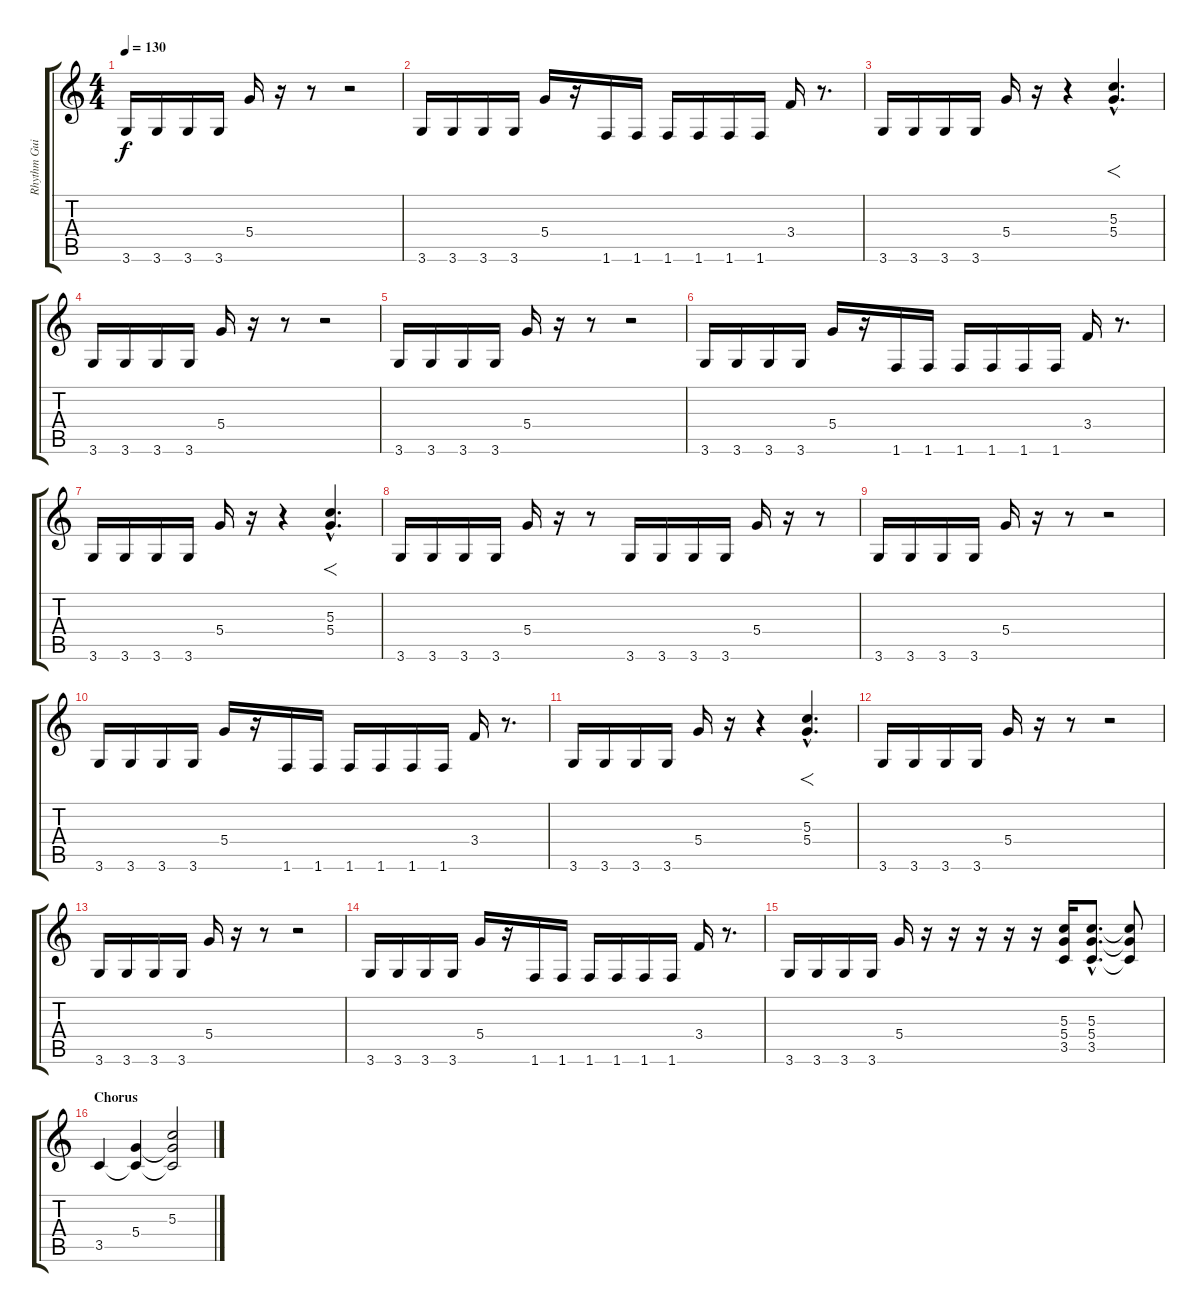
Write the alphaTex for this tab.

\track ("Rhythm Guitar" "Rhythm Gui") {instrument overdrivenguitar}
\staff {score tabs}
\tuning (E4 B3 G3 D3 A2 E2) {hide}
\ts (4 4)
\tempo 130
\clef g2
\ks c
3.6.16{dy f} 3.6.16 3.6.16 3.6.16 5.4.16 r.16 r.8 r.2 |
3.6.16 3.6.16 3.6.16 3.6.16 5.4.16 r.16 1.6.16 1.6.16 1.6.16 1.6.16 1.6.16 1.6.16 3.4.16 r.8{d} |
3.6.16 3.6.16 3.6.16 3.6.16 5.4.16 r.16 r.4 (5.3{hac} 5.4{hac}).4{f d} |
3.6.16 3.6.16 3.6.16 3.6.16 5.4.16 r.16 r.8 r.2 |
3.6.16 3.6.16 3.6.16 3.6.16 5.4.16 r.16 r.8 r.2 |
3.6.16 3.6.16 3.6.16 3.6.16 5.4.16 r.16 1.6.16 1.6.16 1.6.16 1.6.16 1.6.16 1.6.16 3.4.16 r.8{d} |
3.6.16 3.6.16 3.6.16 3.6.16 5.4.16 r.16 r.4 (5.3{hac} 5.4{hac}).4{f d} |
3.6.16 3.6.16 3.6.16 3.6.16 5.4.16 r.16 r.8 3.6.16 3.6.16 3.6.16 3.6.16 5.4.16 r.16 r.8 |
3.6.16 3.6.16 3.6.16 3.6.16 5.4.16 r.16 r.8 r.2 |
3.6.16 3.6.16 3.6.16 3.6.16 5.4.16 r.16 1.6.16 1.6.16 1.6.16 1.6.16 1.6.16 1.6.16 3.4.16 r.8{d} |
3.6.16 3.6.16 3.6.16 3.6.16 5.4.16 r.16 r.4 (5.3{hac} 5.4{hac}).4{f d} |
3.6.16 3.6.16 3.6.16 3.6.16 5.4.16 r.16 r.8 r.2 |
3.6.16 3.6.16 3.6.16 3.6.16 5.4.16 r.16 r.8 r.2 |
3.6.16 3.6.16 3.6.16 3.6.16 5.4.16 r.16 1.6.16 1.6.16 1.6.16 1.6.16 1.6.16 1.6.16 3.4.16 r.8{d} |
3.6.16 3.6.16 3.6.16 3.6.16 5.4.16 r.16 r.16 r.16 r.16 r.16 (5.3 5.4 3.5).16 (5.3{hac} 5.4{hac} 3.5{hac}).8{d} (5.3{t} 5.4{t} 3.5{t}).8 |
\section ("" "Chorus")
3.5.4 (5.4 3.5{t}).4 (5.3 5.4{t} 3.5{t}).2
